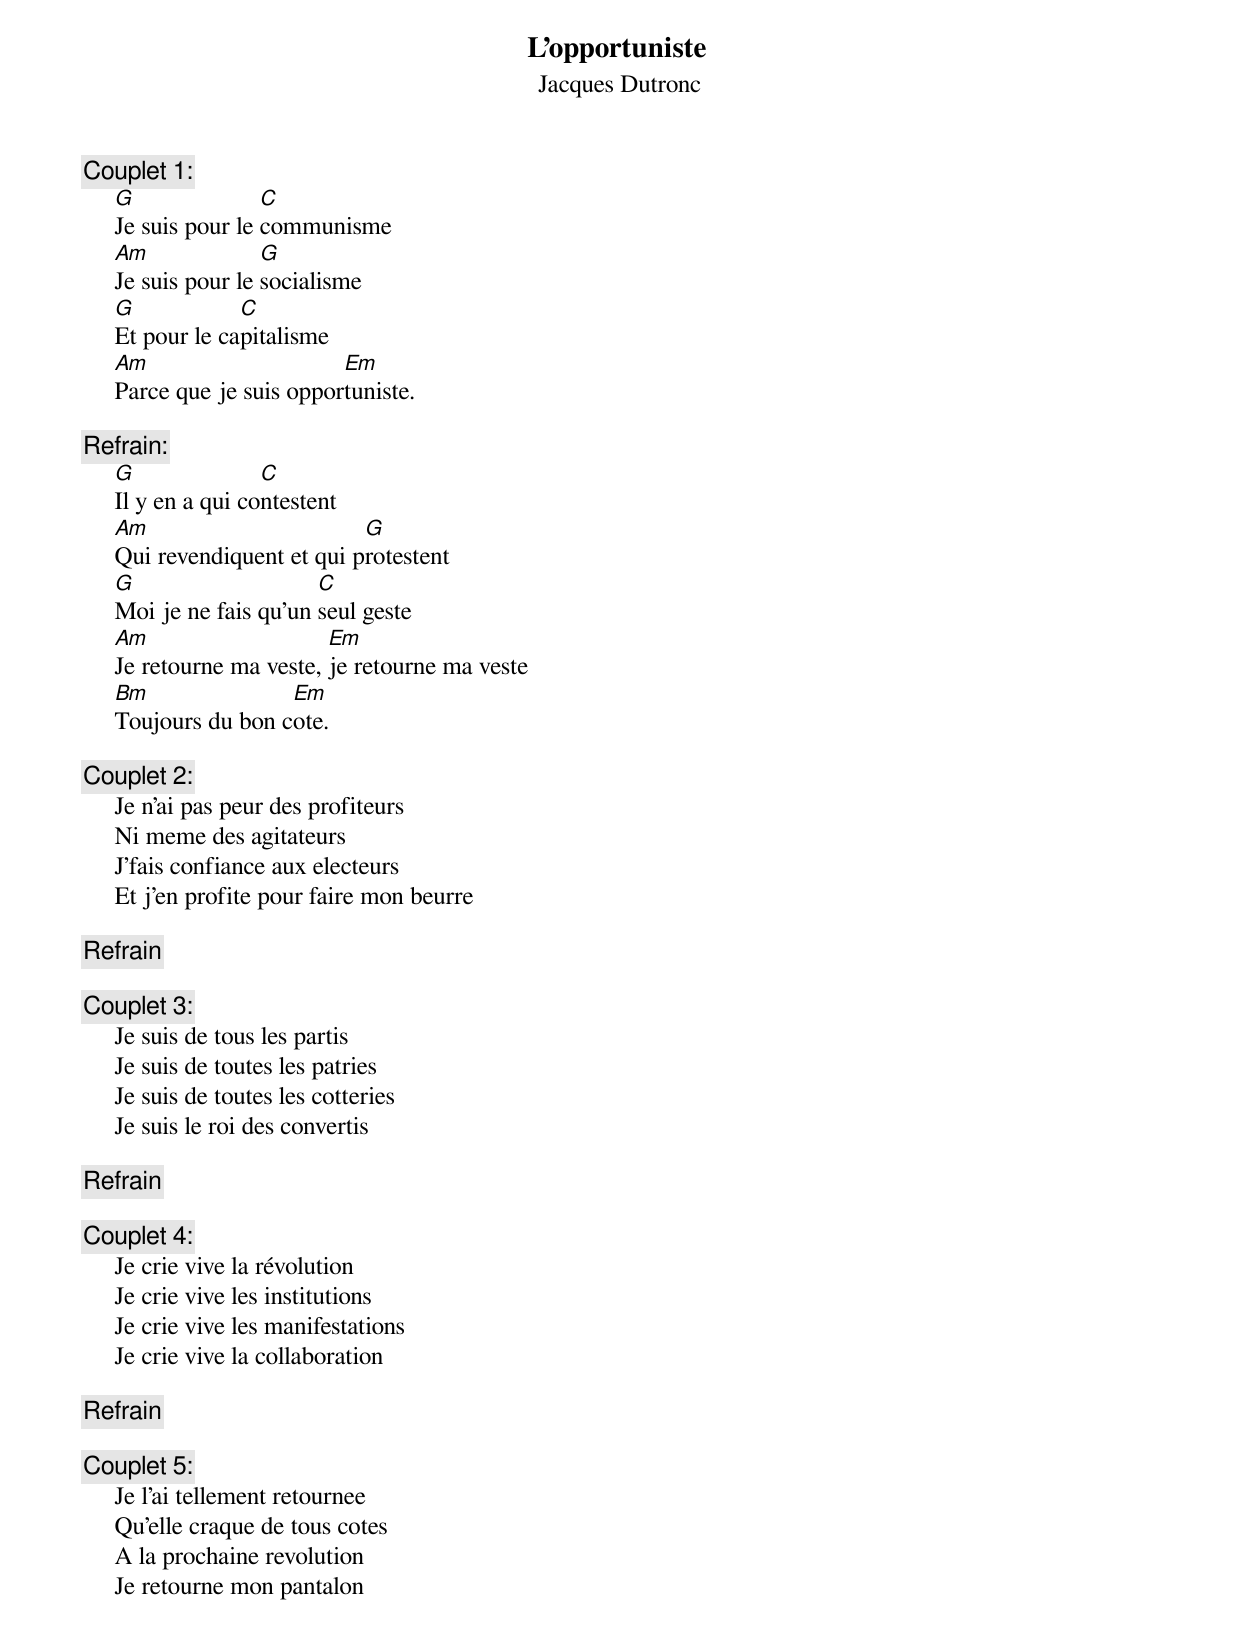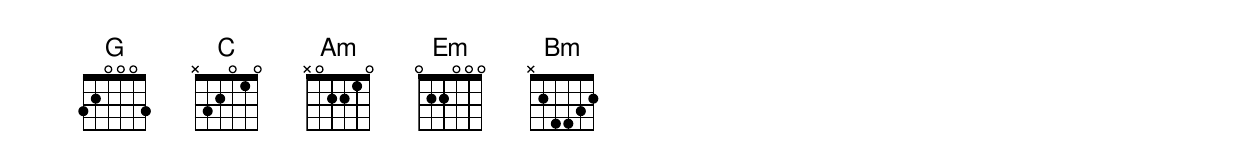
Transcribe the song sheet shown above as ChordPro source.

{t:L'opportuniste}
{st:Jacques Dutronc}

{c:Couplet 1:}
     [G]Je suis pour le [C]communisme
     [Am]Je suis pour le [G]socialisme
     [G]Et pour le ca[C]pitalisme
     [Am]Parce que je suis oppor[Em]tuniste.

{c:Refrain:}
     [G]Il y en a qui co[C]ntestent
     [Am]Qui revendiquent et qui p[G]rotestent
     [G]Moi je ne fais qu'un [C]seul geste
     [Am]Je retourne ma veste, [Em]je retourne ma veste
     [Bm]Toujours du bon c[Em]ote.

{c:Couplet 2:}
     Je n'ai pas peur des profiteurs
     Ni meme des agitateurs
     J'fais confiance aux electeurs
     Et j'en profite pour faire mon beurre

{c:Refrain}

{c:Couplet 3:}
     Je suis de tous les partis
     Je suis de toutes les patries
     Je suis de toutes les cotteries
     Je suis le roi des convertis

{c:Refrain}

{c:Couplet 4:}
     Je crie vive la révolution
     Je crie vive les institutions
     Je crie vive les manifestations
     Je crie vive la collaboration

{c:Refrain}

{c:Couplet 5:}
     Je l'ai tellement retournee
     Qu'elle craque de tous cotes
     A la prochaine revolution
     Je retourne mon pantalon
